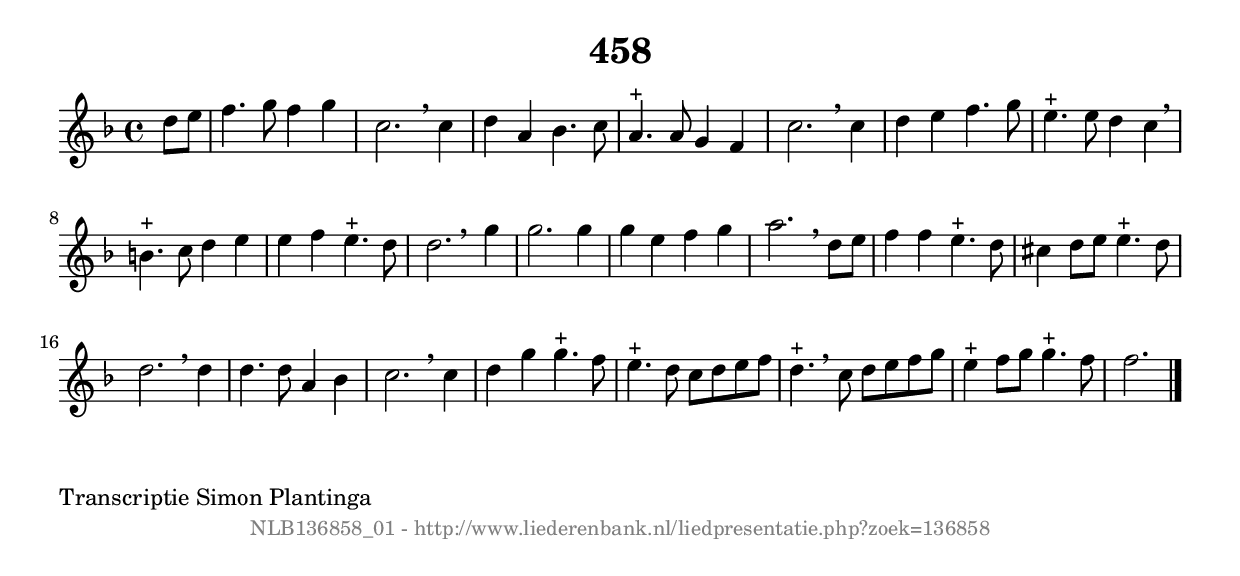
%
% produced by wce2krn 1.64 (7 June 2014)
%
\version"2.16"
#(append! paper-alist '(("long" . (cons (* 210 mm) (* 2000 mm)))))
#(set-default-paper-size "long")
sb = {\breathe}
mBreak = {\breathe }
bBreak = {\breathe }
x = {\once\override NoteHead #'style = #'cross }
gl=\glissando
itime={\override Staff.TimeSignature #'stencil = ##f }
ficta = {\once\set suggestAccidentals = ##t}
fine = {\once\override Score.RehearsalMark #'self-alignment-X = #1 \mark \markup {\italic{Fine}}}
dc = {\once\override Score.RehearsalMark #'self-alignment-X = #1 \mark \markup {\italic{D.C.}}}
dcf = {\once\override Score.RehearsalMark #'self-alignment-X = #1 \mark \markup {\italic{D.C. al Fine}}}
dcc = {\once\override Score.RehearsalMark #'self-alignment-X = #1 \mark \markup {\italic{D.C. al Coda}}}
ds = {\once\override Score.RehearsalMark #'self-alignment-X = #1 \mark \markup {\italic{D.S.}}}
dsf = {\once\override Score.RehearsalMark #'self-alignment-X = #1 \mark \markup {\italic{D.S. al Fine}}}
dsc = {\once\override Score.RehearsalMark #'self-alignment-X = #1 \mark \markup {\italic{D.S. al Coda}}}
pv = {\set Score.repeatCommands = #'((volta "1"))}
sv = {\set Score.repeatCommands = #'((volta "2"))}
tv = {\set Score.repeatCommands = #'((volta "3"))}
qv = {\set Score.repeatCommands = #'((volta "4"))}
xv = {\set Score.repeatCommands = #'((volta #f))}
\header{ tagline = ""
title = "458"
}
\score {{
\key f \major
\relative g'
{
\set melismaBusyProperties = #'()
\partial 32*8
\time 4/4
\tempo 4=120
\override Score.MetronomeMark #'transparent = ##t
\override Score.RehearsalMark #'break-visibility = #(vector #t #t #f)
d'8 e8 | f4. g8 f4 g4 | c,2. \sb c4 | d4 a4 bes4. c8 | a4.^"+" a8 g4 f4 | c'2. \mBreak
c4 | d4 e4 f4. g8 | e4.^"+" e8 d4 c4 \sb | b4.^"+" c8 d4 e4 | e4 f4 e4.^"+" d8 | d2. \bar ":|:" \bBreak
g4 | g2. g4 | g4 e4 f4 g4 | a2. \sb d,8 e8 | f4 f4 e4.^"+" d8 | cis4 d8 e8 e4.^"+" d8 | d2. \mBreak
d4 | d4. d8 a4 bes4 | c2. \sb c4 | d4 g4 g4.^"+" f8 | e4.^"+" d8 c8 d8 e8 f8 | d4.^"+" \sb c8 d8 e8 f8 g8 | e4^"+" f8 g8 g4.^"+" f8 | f2. \bar "|."
 }}
 \midi { }
 \layout {
            indent = 0.0\cm
}
}
\markup { \wordwrap-string #" 
Transcriptie Simon Plantinga
"}
\markup { \vspace #0 } \markup { \with-color #grey \fill-line { \center-column { \smaller "NLB136858_01 - http://www.liederenbank.nl/liedpresentatie.php?zoek=136858" } } }
